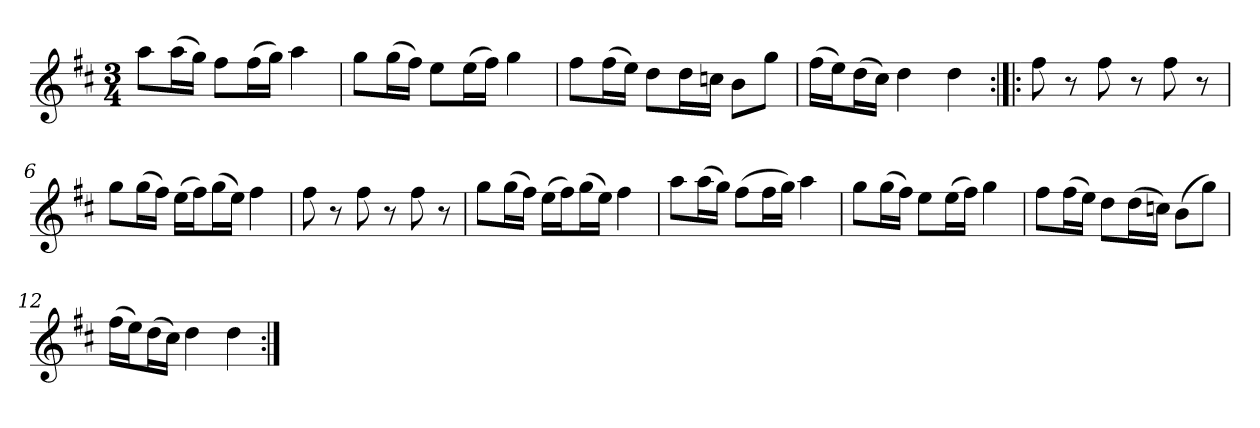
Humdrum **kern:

**kern
*part1
*staff1
*clefG2
*k[f#c#]
*D:
*M3/4
*MM120
=1
8aa\L
(16aa\L
16gg\JJ)
8ff#\L
(16ff#\L
16gg\JJ)
4aa
=2
8gg\L
(16gg\L
16ff#\JJ)
8ee\L
(16ee\L
16ff#\JJ)
4gg
=3
8ff#\L
(16ff#\L
16ee\JJ)
8dd\L
16dd\L
16ccn\JJ
8b\L
8gg\J
=4
(16ff#\LL
16ee\J)
(16dd\L
16cc#\JJ)
4dd
4dd
=5:|!|:
8ff#
8r
8ff#
8r
8ff#
8r
=6
8gg\L
(16gg\L
16ff#\JJ)
(16ee\LL
16ff#\J)
(16gg\L
16ee\JJ)
4ff#
=7
8ff#
8r
8ff#
8r
8ff#
8r
=8
8gg\L
(16gg\L
16ff#\JJ)
(16ee\LL
16ff#\J)
(16gg\L
16ee\JJ)
4ff#
=9
8aa\L
(16aa\L
16gg\JJ)
(8ff#\L
16ff#\L
16gg\JJ)
4aa
=10
8gg\L
(16gg\L
16ff#\JJ)
8ee\L
(16ee\L
16ff#\JJ)
4gg
=11
8ff#\L
(16ff#\L
16ee\JJ)
8dd\L
(16dd\L
16ccn\JJ)
(8b\L
8gg\J)
=12
(16ff#\LL
16ee\J)
(16dd\L
16cc#\JJ)
4dd
4dd
=:|!
*-
